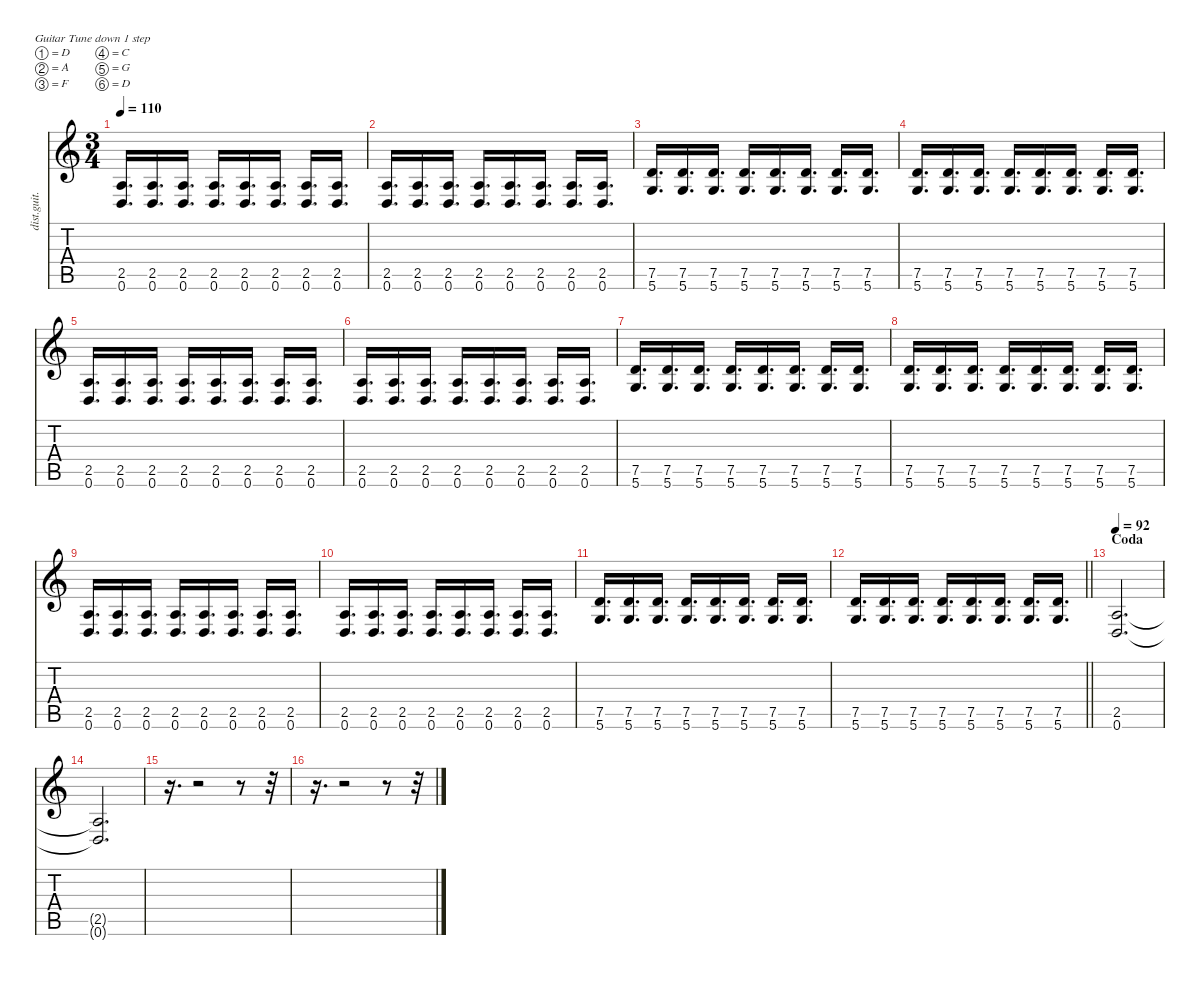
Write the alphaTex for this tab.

\defaultSystemsLayout 4
\hideDynamics
\bracketExtendMode nobrackets
\otherSystemsTrackNameOrientation horizontal
\track ("Rhytm guitar" "dist.guit.") {instrument distortionguitar}
\staff {score tabs}
\tuning (D4 A3 F3 C3 G2 D2)
\ts (3 4)
\tempo 110
\clef g2
\ks c
(2.5 0.6).16{d dy f beam Up} (2.5 0.6).16{d beam Up} (2.5 0.6).16{d beam Up} (2.5 0.6).16{d beam Up} (2.5 0.6).16{d beam Up} (2.5 0.6).16{d beam Up} (2.5 0.6).16{d beam Up} (2.5 0.6).16{d beam Up} |
(2.5 0.6).16{d beam Up} (2.5 0.6).16{d beam Up} (2.5 0.6).16{d beam Up} (2.5 0.6).16{d beam Up} (2.5 0.6).16{d beam Up} (2.5 0.6).16{d beam Up} (2.5 0.6).16{d beam Up} (2.5 0.6).16{d beam Up} |
(7.5 5.6).16{d beam Up} (7.5 5.6).16{d beam Up} (7.5 5.6).16{d beam Up} (7.5 5.6).16{d beam Up} (7.5 5.6).16{d beam Up} (7.5 5.6).16{d beam Up} (7.5 5.6).16{d beam Up} (7.5 5.6).16{d beam Up} |
(7.5 5.6).16{d beam Up} (7.5 5.6).16{d beam Up} (7.5 5.6).16{d beam Up} (7.5 5.6).16{d beam Up} (7.5 5.6).16{d beam Up} (7.5 5.6).16{d beam Up} (7.5 5.6).16{d beam Up} (7.5 5.6).16{d beam Up} |
(2.5 0.6).16{d beam Up} (2.5 0.6).16{d beam Up} (2.5 0.6).16{d beam Up} (2.5 0.6).16{d beam Up} (2.5 0.6).16{d beam Up} (2.5 0.6).16{d beam Up} (2.5 0.6).16{d beam Up} (2.5 0.6).16{d beam Up} |
(2.5 0.6).16{d beam Up} (2.5 0.6).16{d beam Up} (2.5 0.6).16{d beam Up} (2.5 0.6).16{d beam Up} (2.5 0.6).16{d beam Up} (2.5 0.6).16{d beam Up} (2.5 0.6).16{d beam Up} (2.5 0.6).16{d beam Up} |
(7.5 5.6).16{d beam Up} (7.5 5.6).16{d beam Up} (7.5 5.6).16{d beam Up} (7.5 5.6).16{d beam Up} (7.5 5.6).16{d beam Up} (7.5 5.6).16{d beam Up} (7.5 5.6).16{d beam Up} (7.5 5.6).16{d beam Up} |
(7.5 5.6).16{d beam Up} (7.5 5.6).16{d beam Up} (7.5 5.6).16{d beam Up} (7.5 5.6).16{d beam Up} (7.5 5.6).16{d beam Up} (7.5 5.6).16{d beam Up} (7.5 5.6).16{d beam Up} (7.5 5.6).16{d beam Up} |
(2.5 0.6).16{d beam Up} (2.5 0.6).16{d beam Up} (2.5 0.6).16{d beam Up} (2.5 0.6).16{d beam Up} (2.5 0.6).16{d beam Up} (2.5 0.6).16{d beam Up} (2.5 0.6).16{d beam Up} (2.5 0.6).16{d beam Up} |
(2.5 0.6).16{d beam Up} (2.5 0.6).16{d beam Up} (2.5 0.6).16{d beam Up} (2.5 0.6).16{d beam Up} (2.5 0.6).16{d beam Up} (2.5 0.6).16{d beam Up} (2.5 0.6).16{d beam Up} (2.5 0.6).16{d beam Up} |
(7.5 5.6).16{d beam Up} (7.5 5.6).16{d beam Up} (7.5 5.6).16{d beam Up} (7.5 5.6).16{d beam Up} (7.5 5.6).16{d beam Up} (7.5 5.6).16{d beam Up} (7.5 5.6).16{d beam Up} (7.5 5.6).16{d beam Up} |
\barLineRight lightlight
(7.5 5.6).16{d beam Up} (7.5 5.6).16{d beam Up} (7.5 5.6).16{d beam Up} (7.5 5.6).16{d beam Up} (7.5 5.6).16{d beam Up} (7.5 5.6).16{d beam Up} (7.5 5.6).16{d beam Up} (7.5 5.6).16{d beam Up} |
\section ("" "Coda")
\tempo 92
(2.5 0.6).2{d beam Up} |
(2.5{t} 0.6{t}).2{d beam Up} |
r.16{d beam Down} r.2{beam Down} r.8{beam Down} r.32{beam Down} |
r.16{d beam Down} r.2{beam Down} r.8{beam Down} r.32{beam Down}
